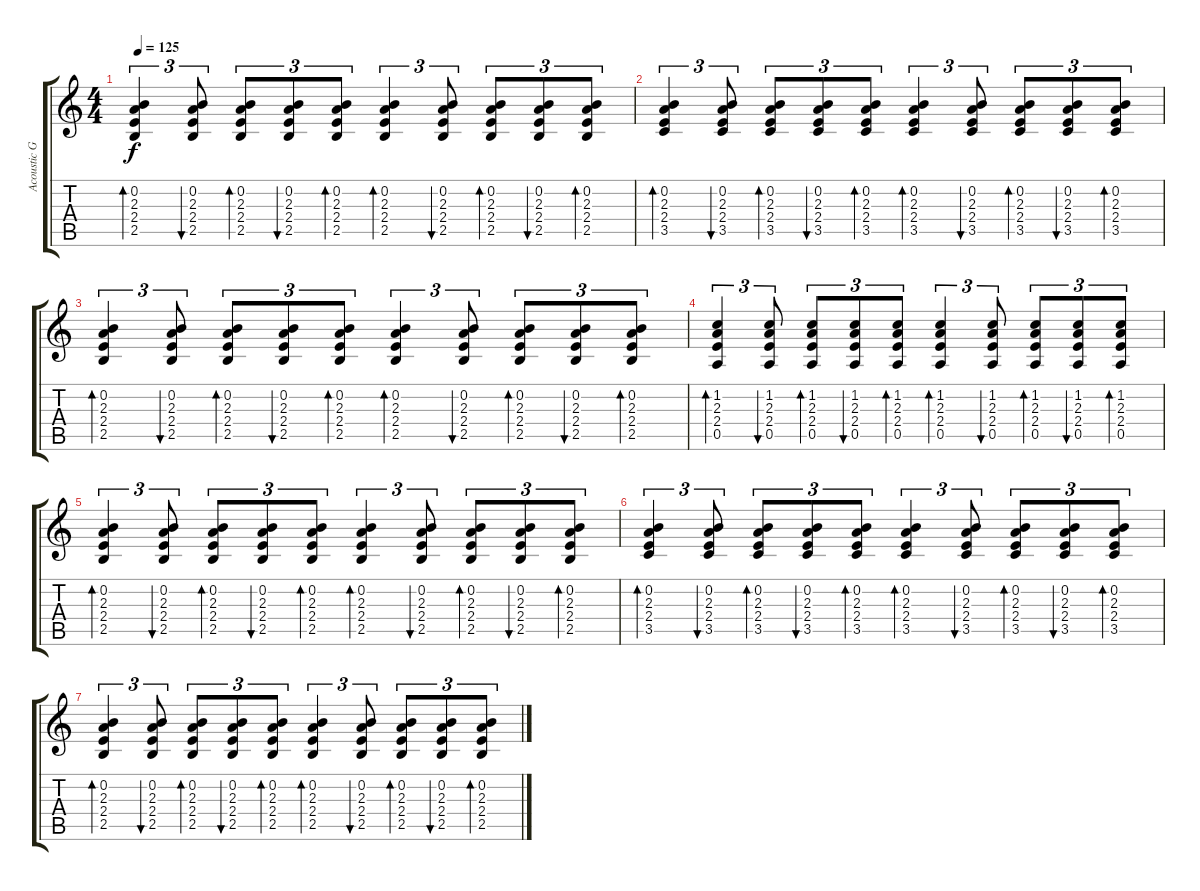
\track ("Acoustic Guitar" "Acoustic G") {instrument acousticguitarsteel}
\staff {score tabs}
\tuning (E4 B3 G3 D3 A2 E2) {hide}
\ts (4 4)
\tempo 125
\clef g2
\ks c
(0.2 2.3 2.4 2.5).4{tu (3 2) bd 60 dy f} (0.2 2.3 2.4 2.5).8{tu (3 2) bu 60} (0.2 2.3 2.4 2.5).8{tu (3 2) bd 60} (0.2 2.3 2.4 2.5).8{tu (3 2) bu 60} (0.2 2.3 2.4 2.5).8{tu (3 2) bd 60} (0.2 2.3 2.4 2.5).4{tu (3 2) bd 60} (0.2 2.3 2.4 2.5).8{tu (3 2) bu 60} (0.2 2.3 2.4 2.5).8{tu (3 2) bd 60} (0.2 2.3 2.4 2.5).8{tu (3 2) bu 60} (0.2 2.3 2.4 2.5).8{tu (3 2) bd 60} |
(0.2 2.3 2.4 3.5).4{tu (3 2) bd 60} (0.2 2.3 2.4 3.5).8{tu (3 2) bu 60} (0.2 2.3 2.4 3.5).8{tu (3 2) bd 60} (0.2 2.3 2.4 3.5).8{tu (3 2) bu 60} (0.2 2.3 2.4 3.5).8{tu (3 2) bd 60} (0.2 2.3 2.4 3.5).4{tu (3 2) bd 60} (0.2 2.3 2.4 3.5).8{tu (3 2) bu 60} (0.2 2.3 2.4 3.5).8{tu (3 2) bd 60} (0.2 2.3 2.4 3.5).8{tu (3 2) bu 60} (0.2 2.3 2.4 3.5).8{tu (3 2) bd 60} |
(0.2 2.3 2.4 2.5).4{tu (3 2) bd 60} (0.2 2.3 2.4 2.5).8{tu (3 2) bu 60} (0.2 2.3 2.4 2.5).8{tu (3 2) bd 60} (0.2 2.3 2.4 2.5).8{tu (3 2) bu 60} (0.2 2.3 2.4 2.5).8{tu (3 2) bd 60} (0.2 2.3 2.4 2.5).4{tu (3 2) bd 60} (0.2 2.3 2.4 2.5).8{tu (3 2) bu 60} (0.2 2.3 2.4 2.5).8{tu (3 2) bd 60} (0.2 2.3 2.4 2.5).8{tu (3 2) bu 60} (0.2 2.3 2.4 2.5).8{tu (3 2) bd 60} |
(1.2 2.3 2.4 0.5).4{tu (3 2) bd 60} (1.2 2.3 2.4 0.5).8{tu (3 2) bu 60} (1.2 2.3 2.4 0.5).8{tu (3 2) bd 60} (1.2 2.3 2.4 0.5).8{tu (3 2) bu 60} (1.2 2.3 2.4 0.5).8{tu (3 2) bd 60} (1.2 2.3 2.4 0.5).4{tu (3 2) bd 60} (1.2 2.3 2.4 0.5).8{tu (3 2) bu 60} (1.2 2.3 2.4 0.5).8{tu (3 2) bd 60} (1.2 2.3 2.4 0.5).8{tu (3 2) bu 60} (1.2 2.3 2.4 0.5).8{tu (3 2) bd 60} |
(0.2 2.3 2.4 2.5).4{tu (3 2) bd 60} (0.2 2.3 2.4 2.5).8{tu (3 2) bu 60} (0.2 2.3 2.4 2.5).8{tu (3 2) bd 60} (0.2 2.3 2.4 2.5).8{tu (3 2) bu 60} (0.2 2.3 2.4 2.5).8{tu (3 2) bd 60} (0.2 2.3 2.4 2.5).4{tu (3 2) bd 60} (0.2 2.3 2.4 2.5).8{tu (3 2) bu 60} (0.2 2.3 2.4 2.5).8{tu (3 2) bd 60} (0.2 2.3 2.4 2.5).8{tu (3 2) bu 60} (0.2 2.3 2.4 2.5).8{tu (3 2) bd 60} |
(0.2 2.3 2.4 3.5).4{tu (3 2) bd 60} (0.2 2.3 2.4 3.5).8{tu (3 2) bu 60} (0.2 2.3 2.4 3.5).8{tu (3 2) bd 60} (0.2 2.3 2.4 3.5).8{tu (3 2) bu 60} (0.2 2.3 2.4 3.5).8{tu (3 2) bd 60} (0.2 2.3 2.4 3.5).4{tu (3 2) bd 60} (0.2 2.3 2.4 3.5).8{tu (3 2) bu 60} (0.2 2.3 2.4 3.5).8{tu (3 2) bd 60} (0.2 2.3 2.4 3.5).8{tu (3 2) bu 60} (0.2 2.3 2.4 3.5).8{tu (3 2) bd 60} |
(0.2 2.3 2.4 2.5).4{tu (3 2) bd 60} (0.2 2.3 2.4 2.5).8{tu (3 2) bu 60} (0.2 2.3 2.4 2.5).8{tu (3 2) bd 60} (0.2 2.3 2.4 2.5).8{tu (3 2) bu 60} (0.2 2.3 2.4 2.5).8{tu (3 2) bd 60} (0.2 2.3 2.4 2.5).4{tu (3 2) bd 60} (0.2 2.3 2.4 2.5).8{tu (3 2) bu 60} (0.2 2.3 2.4 2.5).8{tu (3 2) bd 60} (0.2 2.3 2.4 2.5).8{tu (3 2) bu 60} (0.2 2.3 2.4 2.5).8{tu (3 2) bd 60}
